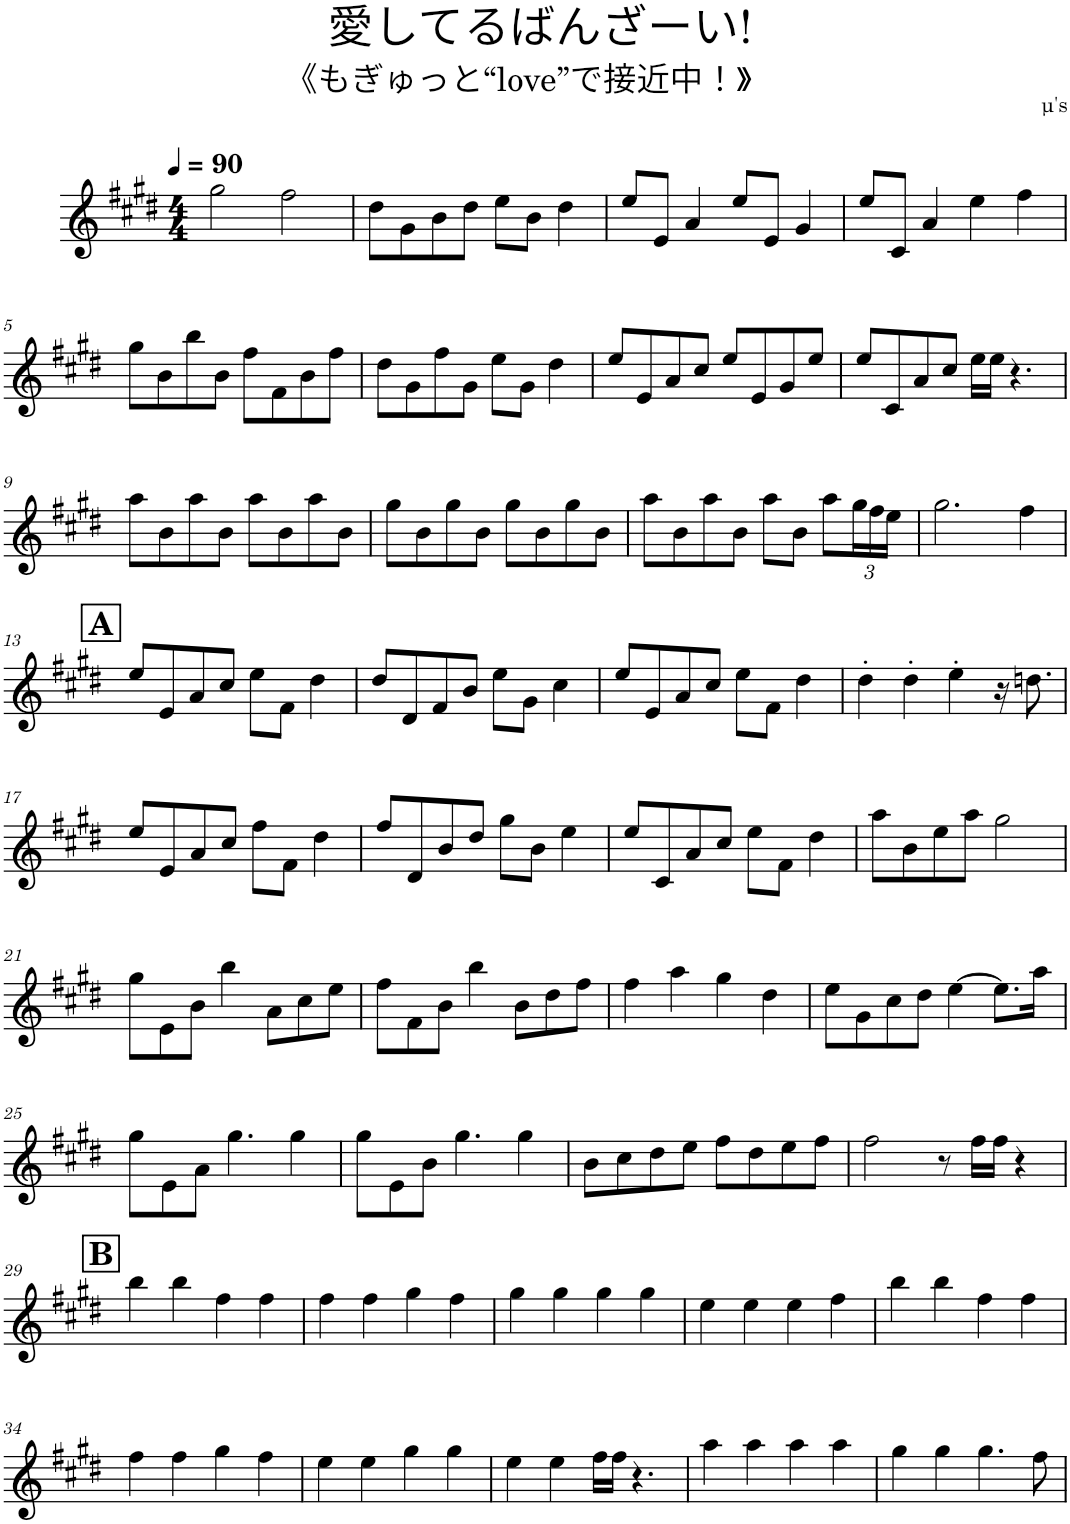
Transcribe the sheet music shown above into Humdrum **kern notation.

**kern
*part1
*staff1
*I"Piano
*I'Pno.
*clefG2
*k[f#c#g#d#]
*M4/4
*MM90
=1
2gg#\
2ff#\
=2
8dd#\L
8g#\
8b\
8dd#\J
8ee\L
8b\J
4dd#\
=3
8ee/L
8e/J
4a/
8ee/L
8e/J
4g#/
=4
8ee/L
8c#/J
4a/
4ee\
4ff#\
!!LO:LB:g=z
=5
8gg#\L
8b\
8bb\
8b\J
8ff#\L
8f#\
8b\
8ff#\J
=6
8dd#\L
8g#\
8ff#\
8g#\J
8ee\L
8g#\J
4dd#\
=7
8ee/L
8e/
8a/
8cc#/J
8ee/L
8e/
8g#/
8ee/J
=8
8ee/L
8c#/
8a/
8cc#/J
16ee\LL
16ee\JJ
4.r
!!LO:LB:g=z
=9
8aa\L
8b\
8aa\
8b\J
8aa\L
8b\
8aa\
8b\J
=10
8gg#\L
8b\
8gg#\
8b\J
8gg#\L
8b\
8gg#\
8b\J
=11
8aa\L
8b\
8aa\
8b\J
8aa\L
8b\J
8aa\L
*Xbrackettup
24gg#\L
24ff#\
24ee\JJ
=12
2.gg#\
4ff#\
!!LO:LB:g=z
!!LO:REH:place=s1:a:B:cj:fs=14:t=A
=13
8ee/L
8e/
8a/
8cc#/J
8ee\L
8f#\J
4dd#\
=14
8dd#/L
8d#/
8f#/
8b/J
8ee\L
8g#\J
4cc#\
=15
8ee/L
8e/
8a/
8cc#/J
8ee\L
8f#\J
4dd#\
=16
4dd#'\
4dd#'\
4ee'\
16r
8.ddn\
!!LO:LB:g=z
=17
8ee/L
8e/
8a/
8cc#/J
8ff#\L
8f#\J
4dd#\
=18
8ff#/L
8d#/
8b/
8dd#/J
8gg#\L
8b\J
4ee\
=19
8ee/L
8c#/
8a/
8cc#/J
8ee\L
8f#\J
4dd#\
=20
8aa\L
8b\
8ee\
8aa\J
2gg#\
!!LO:LB:g=z
=21
8gg#\L
8e\
8b\J
4bb\
8a\L
8cc#\
8ee\J
=22
8ff#\L
8f#\
8b\J
4bb\
8b\L
8dd#\
8ff#\J
=23
4ff#\
4aa\
4gg#\
4dd#\
=24
8ee\L
8g#\
8cc#\
8dd#\J
[4ee\
8.ee\L]
16aa\Jk
!!LO:LB:g=z
=25
8gg#\L
8e\
8a\J
4.gg#\
4gg#\
=26
8gg#\L
8e\
8b\J
4.gg#\
4gg#\
=27
8b\L
8cc#\
8dd#\
8ee\J
8ff#\L
8dd#\
8ee\
8ff#\J
=28
2ff#\
8r
16ff#\LL
16ff#\JJ
4r
!!LO:LB:g=z
!!LO:REH:place=s1:a:B:cj:fs=14:t=B
=29
4bb\
4bb\
4ff#\
4ff#\
=30
4ff#\
4ff#\
4gg#\
4ff#\
=31
4gg#\
4gg#\
4gg#\
4gg#\
=32
4ee\
4ee\
4ee\
4ff#\
=33
4bb\
4bb\
4ff#\
4ff#\
!!LO:LB:g=z
=34
4ff#\
4ff#\
4gg#\
4ff#\
=35
4ee\
4ee\
4gg#\
4gg#\
=36
4ee\
4ee\
16ff#\LL
16ff#\JJ
4.r
=37
4aa\
4aa\
4aa\
4aa\
=38
4gg#\
4gg#\
4.gg#\
8ff#\
=
*-
